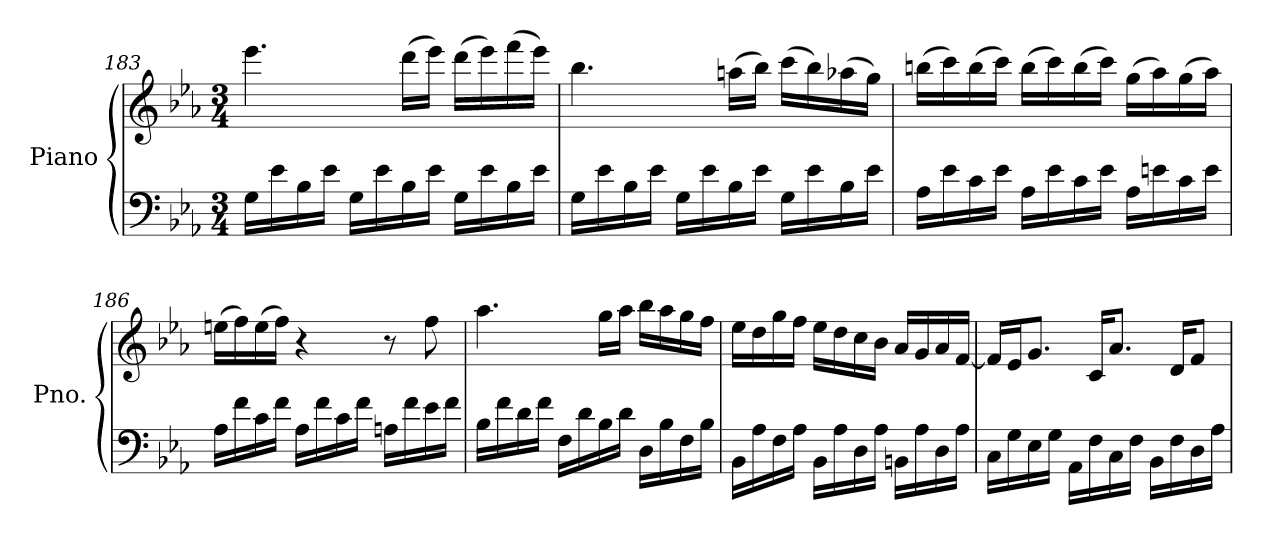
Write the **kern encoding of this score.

**kern	**kern
*part1	*part1
*staff2	*staff1
*I"Piano	*
*I'Pno.	*
!!LO:PB:g=z
*clefF4	*clefG2
*k[b-e-a-]	*k[b-e-a-]
*M3/4	*M3/4
=183	=183
16G\LL	4.eee-\
16e-\	.
16B-\	.
16e-\JJ	.
16G\LL	.
16e-\	.
16B-\	(>16ddd\LL
16e-\JJ	16eee-\JJ)
16G\LL	(>16ddd\LL
16e-\	16eee-\)
16B-\	(>16fff\
16e-\JJ	16eee-\JJ)
=184	=184
16G\LL	4.bb-\
16e-\	.
16B-\	.
16e-\JJ	.
16G\LL	.
16e-\	.
16B-\	(>16aan\LL
16e-\JJ	16bb-\JJ)
16G\LL	(>16ccc\LL
16e-\	16bb-\)
16B-\	(>16aa-X\
16e-\JJ	16gg\JJ)
=185	=185
16A-\LL	(>16bbn\LL
16e-\	16ccc\)
16c\	(>16bb\
16e-\JJ	16ccc\JJ)
16A-\LL	(>16bb\LL
16e-\	16ccc\)
16c\	(>16bb\
16e-\JJ	16ccc\JJ)
16A-\LL	(>16gg\LL
16en\	16aa-\)
16c\	(>16gg\
16e\JJ	16aa-\JJ)
!!LO:LB:g=z
=186	=186
16A-\LL	(>16een\LL
16f\	16ff\)
16c\	(>16ee\
16f\JJ	16ff\JJ)
16A-\LL	4r
16f\	.
16c\	.
16f\JJ	.
16An\LL	8r
16f\	.
16e-\	8ff\
16f\JJ	.
!!LO:LB:g=z
=187	=187
16B-\LL	4.aa-\
16f\	.
16d\	.
16f\JJ	.
16F\LL	.
16d\	.
16B-\	16gg\LL
16d\JJ	16aa-\JJ
16D\LL	16bb-\LL
16B-\	16aa-\
16F\	16gg\
16B-\JJ	16ff\JJ
=188	=188
16BB-\LL	16ee-\LL
16A-\	16dd\
16F\	16gg\
16A-\JJ	16ff\JJ
16BB-\LL	16ee-\LL
16A-\	16dd\
16D\	16cc\
16A-\JJ	16b-\JJ
16BBn\LL	16a-/LL
16A-\	16g/
16D\	16a-/
16A-\JJ	[16f/JJ
=189	=189
16C\LL	16f/LL]
16G\	16e-/J
16E-\	8.g/J
16G\JJ	.
16AA-\LL	.
16F\	16c/KL
16C\	8.a-/J
16F\JJ	.
16BB-\LL	.
16F\	16d/KL
16D\	8f/J
16A-\JJ	.
=	=
*-	*-
